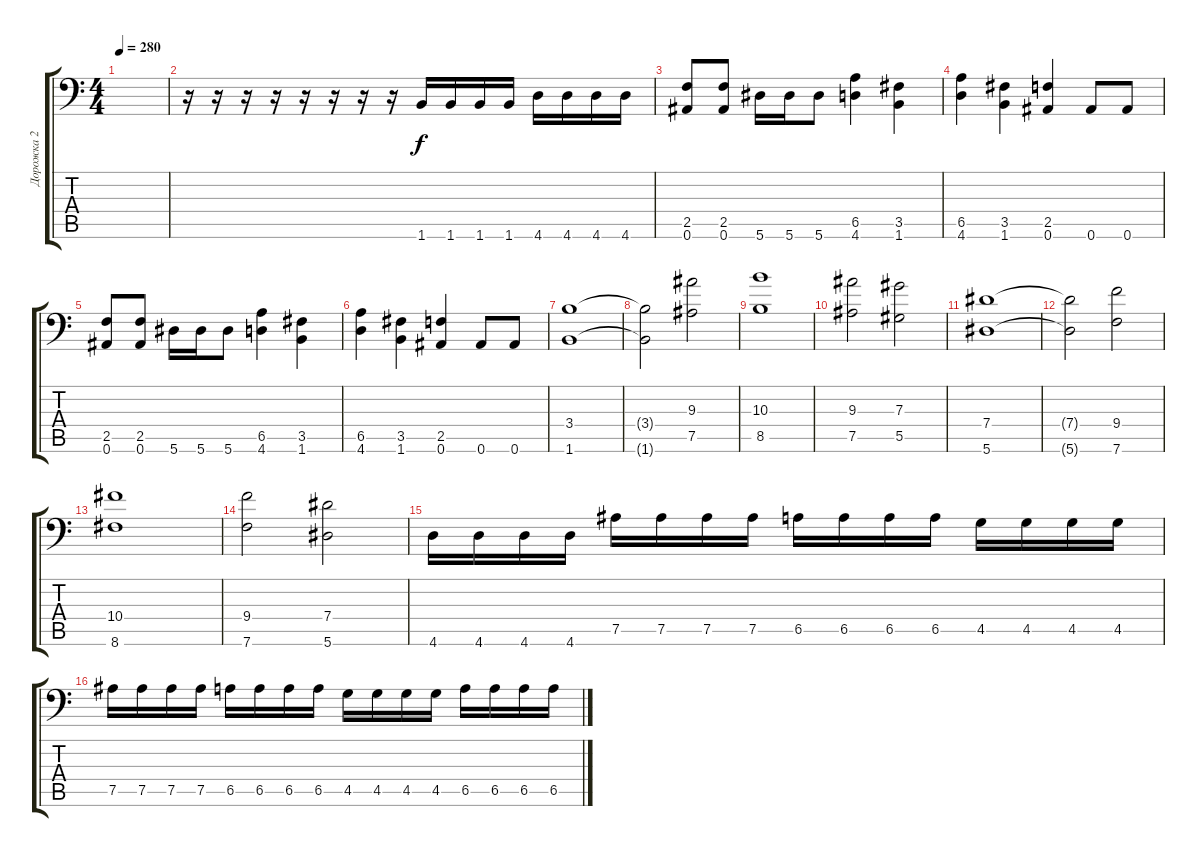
\track ("Дорожка 2" "Дорожка 2") {instrument distortionguitar}
\staff {score tabs}
\tuning (Bb3 F3 Db3 Ab2 Eb2 Bb1) {hide}
\ts (4 4)
\tempo 280
\clef f4
\ks c
|
r.16 r.16 r.16 r.16 r.16 r.16 r.16 r.16 1.6.16 1.6.16 1.6.16 1.6.16 4.6.16 4.6.16 4.6.16 4.6.16 |
(2.5 0.6).8 (2.5 0.6).8 5.6.16 5.6.16 5.6.8 (6.5 4.6).4 (3.5 1.6).4 |
(6.5 4.6).4 (3.5 1.6).4 (2.5 0.6).4 0.6.8 0.6.8 |
(2.5 0.6).8 (2.5 0.6).8 5.6.16 5.6.16 5.6.8 (6.5 4.6).4 (3.5 1.6).4 |
(6.5 4.6).4 (3.5 1.6).4 (2.5 0.6).4 0.6.8 0.6.8 |
(3.4 1.6).1 |
(3.4{t} 1.6{t}).2 (9.3 7.5).2 |
(10.3 8.5).1 |
(9.3 7.5).2 (7.3 5.5).2 |
(7.4 5.6).1 |
(7.4{t} 5.6{t}).2 (9.4 7.6).2 |
(10.4 8.6).1 |
(9.4 7.6).2 (7.4 5.6).2 |
4.6.16 4.6.16 4.6.16 4.6.16 7.5.16 7.5.16 7.5.16 7.5.16 6.5.16 6.5.16 6.5.16 6.5.16 4.5.16 4.5.16 4.5.16 4.5.16 |
7.5.16 7.5.16 7.5.16 7.5.16 6.5.16 6.5.16 6.5.16 6.5.16 4.5.16 4.5.16 4.5.16 4.5.16 6.5.16 6.5.16 6.5.16 6.5.16
